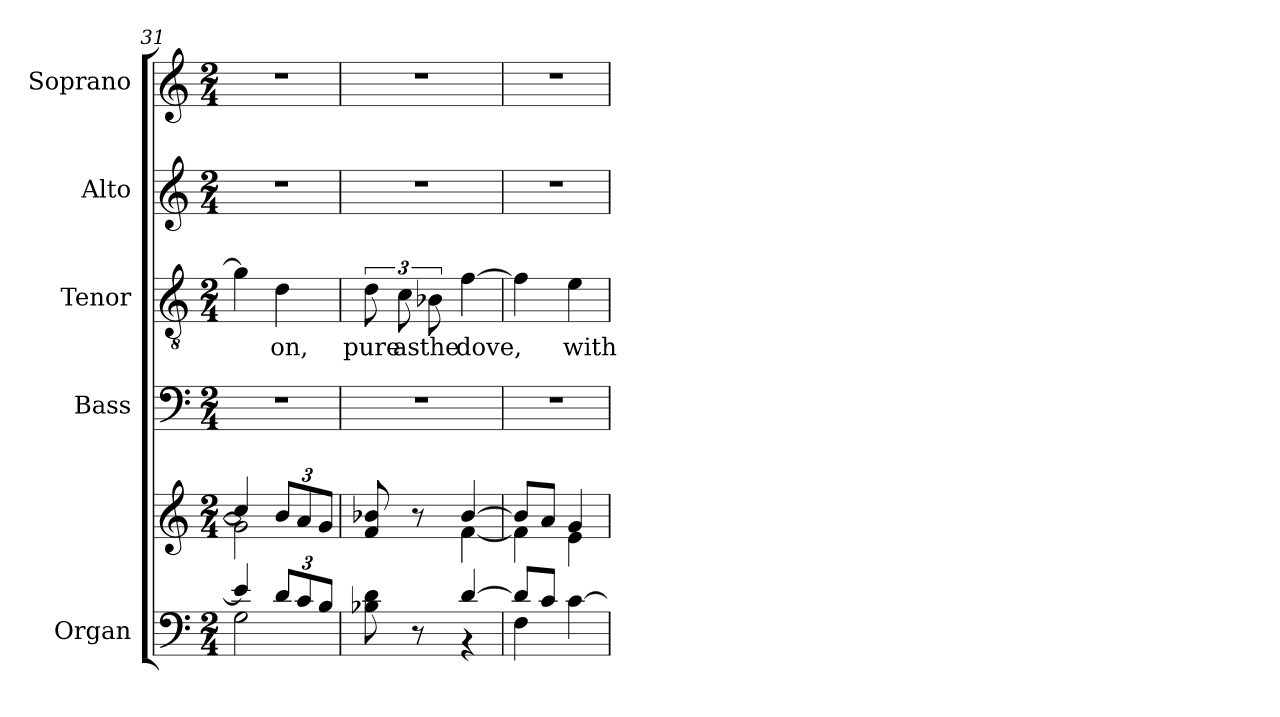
**kern	**kern	**kern	**kern	**text	**kern	**kern
*part5	*part5	*part4	*part3	*part3	*part2	*part1
*staff6	*staff5	*staff4	*staff3	*staff3	*staff2	*staff1
*I"Organ	*	*I"Bass	*I"Tenor	*	*I"Alto	*I"Soprano
*	*	*I'B	*I'T	*	*I'A	*I'S
*clefF4	*clefG2	*clefF4	*clefGv2	*	*clefG2	*clefG2
*k[]	*k[]	*k[]	*k[]	*	*k[]	*k[]
*C:	*C:	*C:	*C:	*	*C:	*C:
*M2/4	*M2/4	*M2/4	*M2/4	*	*M2/4	*M2/4
=31	=31	=31	=31	=31	=31	=31
*^	*^	*	*	*	*	*
!	!	!	!	!LO:N:vis=1	!	!	!LO:N:vis=1	!LO:N:vis=1
4e/]	2G\	4cc/]	2g\]	2r	4g]	.	2r	2r
!	!	!	!	!	!	!LO:LY:b	!	!
12d/L	.	12b/L	.	.	4d	on,	.	.
12c/	.	12a/	.	.	.	.	.	.
12B/J	.	12g/J	.	.	.	.	.	.
=32	=32	=32	=32	=32	=32	=32	=32	=32
!	!	!	!	!LO:N:vis=1	!	!LO:LY:b	!LO:N:vis=1	!LO:N:vis=1
4ryy	8B-X\ 8d\	8f/ 8b-X/	4ryy	2r	12d	pure	2r	2r
!	!	!	!	!	!	!LO:LY:b	!	!
.	.	.	.	.	12c	as	.	.
.	8r	8r	.	.	.	.	.	.
!	!	!	!	!	!	!LO:LY:b	!	!
.	.	.	.	.	12B-X	the	.	.
!	!	!	!	!	!	!LO:LY:b	!	!
[4d/	4r	[4b-/	[4f\	.	[4f	dove,	.	.
=33	=33	=33	=33	=33	=33	=33	=33	=33
!	!	!	!	!LO:N:vis=1	!	!	!LO:N:vis=1	!LO:N:vis=1
8d/L]	4F\	8b-/L]	4f\]	2r	4f]	.	2r	2r
8c/J	.	8a/J	.	.	.	.	.	.
!	!	!	!	!	!	!LO:LY:b	!	!
4ryy	[4c\	4g/	4e\	.	4e	with	.	.
*v	*v	*	*	*	*	*	*	*
*	*v	*v	*	*	*	*	*
=	=	=	=	=	=	=
*-	*-	*-	*-	*-	*-	*-
